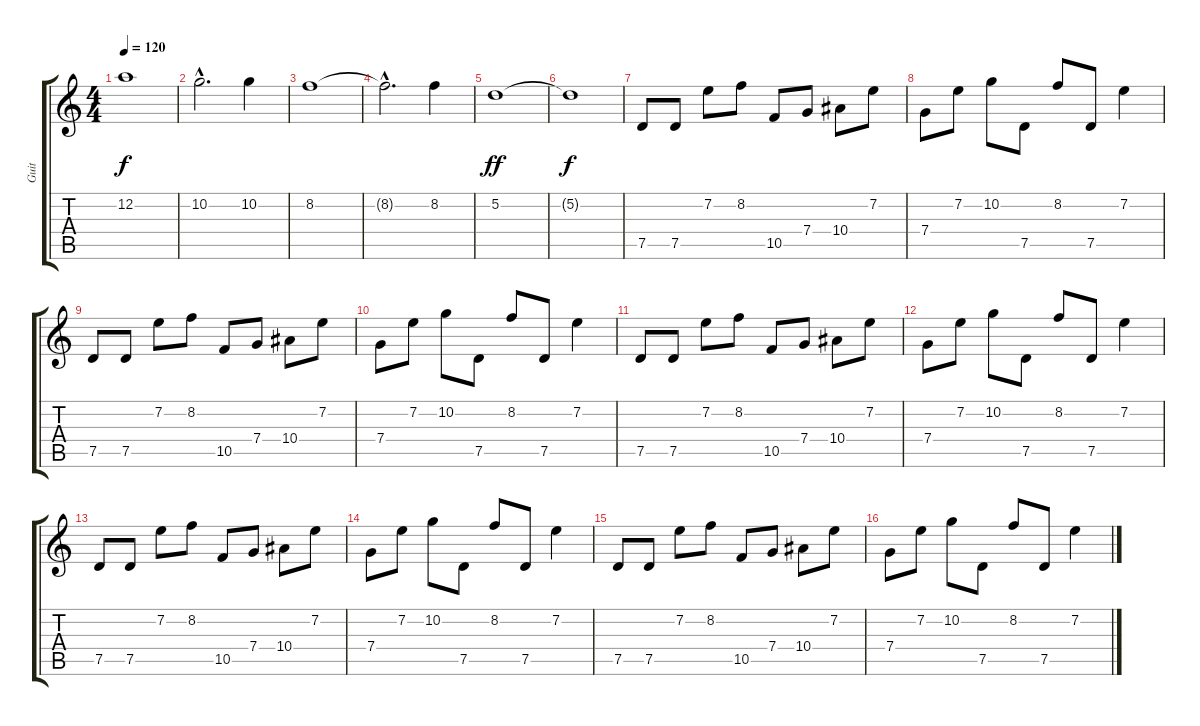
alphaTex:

\track ("Guit" "Guit") {instrument distortionguitar}
\staff {score tabs}
\tuning (D4 A3 F3 C3 G2 D2) {hide}
\ts (4 4)
\tempo 120
\clef g2
\ks c
12.2.1{dy f} |
10.2{hac}.2{d} 10.2.4 |
8.2.1 |
8.2{hac t}.2{d} 8.2.4 |
5.2.1{dy ff} |
5.2{t}.1{dy f} |
7.5.8 7.5.8 7.2.8 8.2.8 10.5.8 7.4.8 10.4.8 7.2.8 |
7.4.8 7.2.8 10.2.8 7.5.8 8.2.8 7.5.8 7.2.4 |
7.5.8 7.5.8 7.2.8 8.2.8 10.5.8 7.4.8 10.4.8 7.2.8 |
7.4.8 7.2.8 10.2.8 7.5.8 8.2.8 7.5.8 7.2.4 |
7.5.8 7.5.8 7.2.8 8.2.8 10.5.8 7.4.8 10.4.8 7.2.8 |
7.4.8 7.2.8 10.2.8 7.5.8 8.2.8 7.5.8 7.2.4 |
7.5.8 7.5.8 7.2.8 8.2.8 10.5.8 7.4.8 10.4.8 7.2.8 |
7.4.8 7.2.8 10.2.8 7.5.8 8.2.8 7.5.8 7.2.4 |
7.5.8 7.5.8 7.2.8 8.2.8 10.5.8 7.4.8 10.4.8 7.2.8 |
7.4.8 7.2.8 10.2.8 7.5.8 8.2.8 7.5.8 7.2.4
